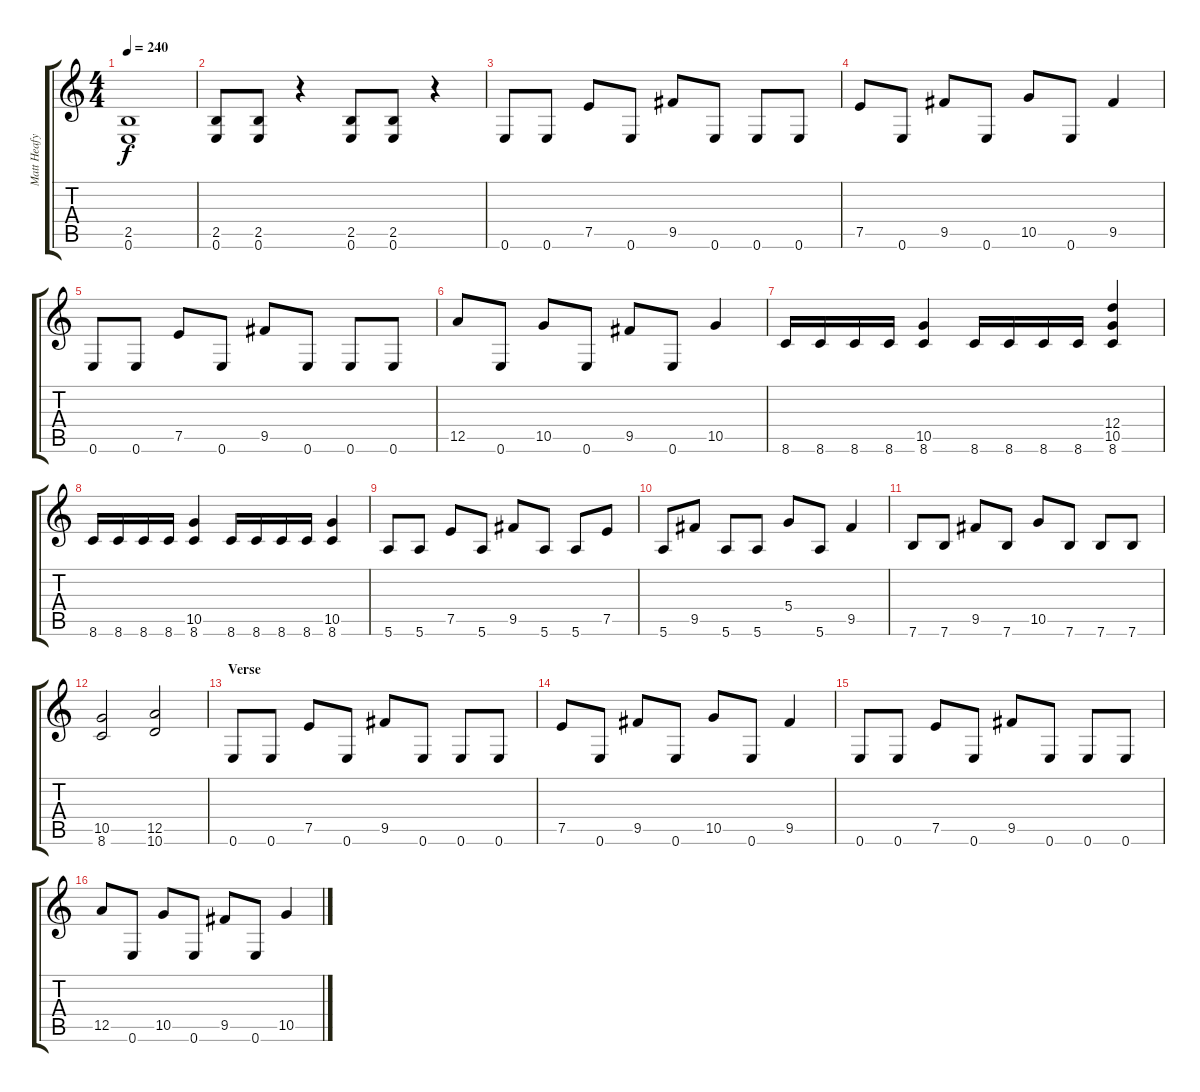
\track ("Matt Heafy (Guitar)" "Matt Heafy") {instrument distortionguitar}
\staff {score tabs}
\tuning (E4 B3 G3 D3 A2 E2) {hide}
\ts (4 4)
\tempo 240
\clef g2
\ks c
(2.5 0.6).1{dy f instrument distortionguitar} |
(2.5 0.6).8 (2.5 0.6).8 r.4 (2.5 0.6).8 (2.5 0.6).8 r.4 |
0.6.8 0.6.8 7.5.8 0.6.8 9.5.8 0.6.8 0.6.8 0.6.8 |
7.5.8 0.6.8 9.5.8 0.6.8 10.5.8 0.6.8 9.5.4 |
0.6.8 0.6.8 7.5.8 0.6.8 9.5.8 0.6.8 0.6.8 0.6.8 |
12.5.8 0.6.8 10.5.8 0.6.8 9.5.8 0.6.8 10.5.4 |
8.6.16 8.6.16 8.6.16 8.6.16 (10.5 8.6).4 8.6.16 8.6.16 8.6.16 8.6.16 (12.4 10.5 8.6).4 |
8.6.16 8.6.16 8.6.16 8.6.16 (10.5 8.6).4 8.6.16 8.6.16 8.6.16 8.6.16 (10.5 8.6).4 |
5.6.8 5.6.8 7.5.8 5.6.8 9.5.8 5.6.8 5.6.8 7.5.8 |
5.6.8 9.5.8 5.6.8 5.6.8 5.4.8 5.6.8 9.5.4 |
7.6.8 7.6.8 9.5.8 7.6.8 10.5.8 7.6.8 7.6.8 7.6.8 |
(10.5 8.6).2 (12.5 10.6).2 |
\section ("" "Verse")
0.6.8 0.6.8 7.5.8 0.6.8 9.5.8 0.6.8 0.6.8 0.6.8 |
7.5.8 0.6.8 9.5.8 0.6.8 10.5.8 0.6.8 9.5.4 |
0.6.8 0.6.8 7.5.8 0.6.8 9.5.8 0.6.8 0.6.8 0.6.8 |
12.5.8 0.6.8 10.5.8 0.6.8 9.5.8 0.6.8 10.5.4
